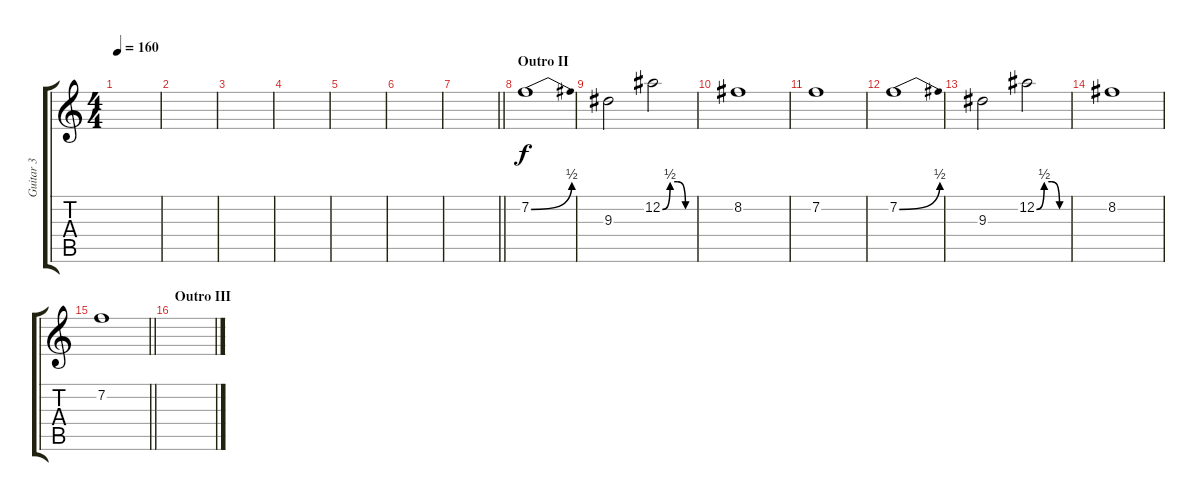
\track ("Guitar 3" "Guitar 3") {instrument distortionguitar}
\staff {score tabs}
\tuning (Eb4 Bb3 Gb3 Db3 Ab2 Eb2) {hide}
\ts (4 4)
\tempo 160
\clef g2
\ks c
|
|
|
|
|
|
\barLineRight lightlight
|
\section ("" "Outro II")
7.2{be (bend 0 0 60 2)}.1 |
9.3.2 12.2{be (custom 0 0 15 2 30 2 45 0 60 0)}.2 |
8.2.1 |
7.2.1 |
7.2{be (bend 0 0 60 2)}.1 |
9.3.2 12.2{be (custom 0 0 15 2 30 2 45 0 60 0)}.2 |
8.2.1 |
\barLineRight lightlight
7.2.1 |
\section ("" "Outro III")
